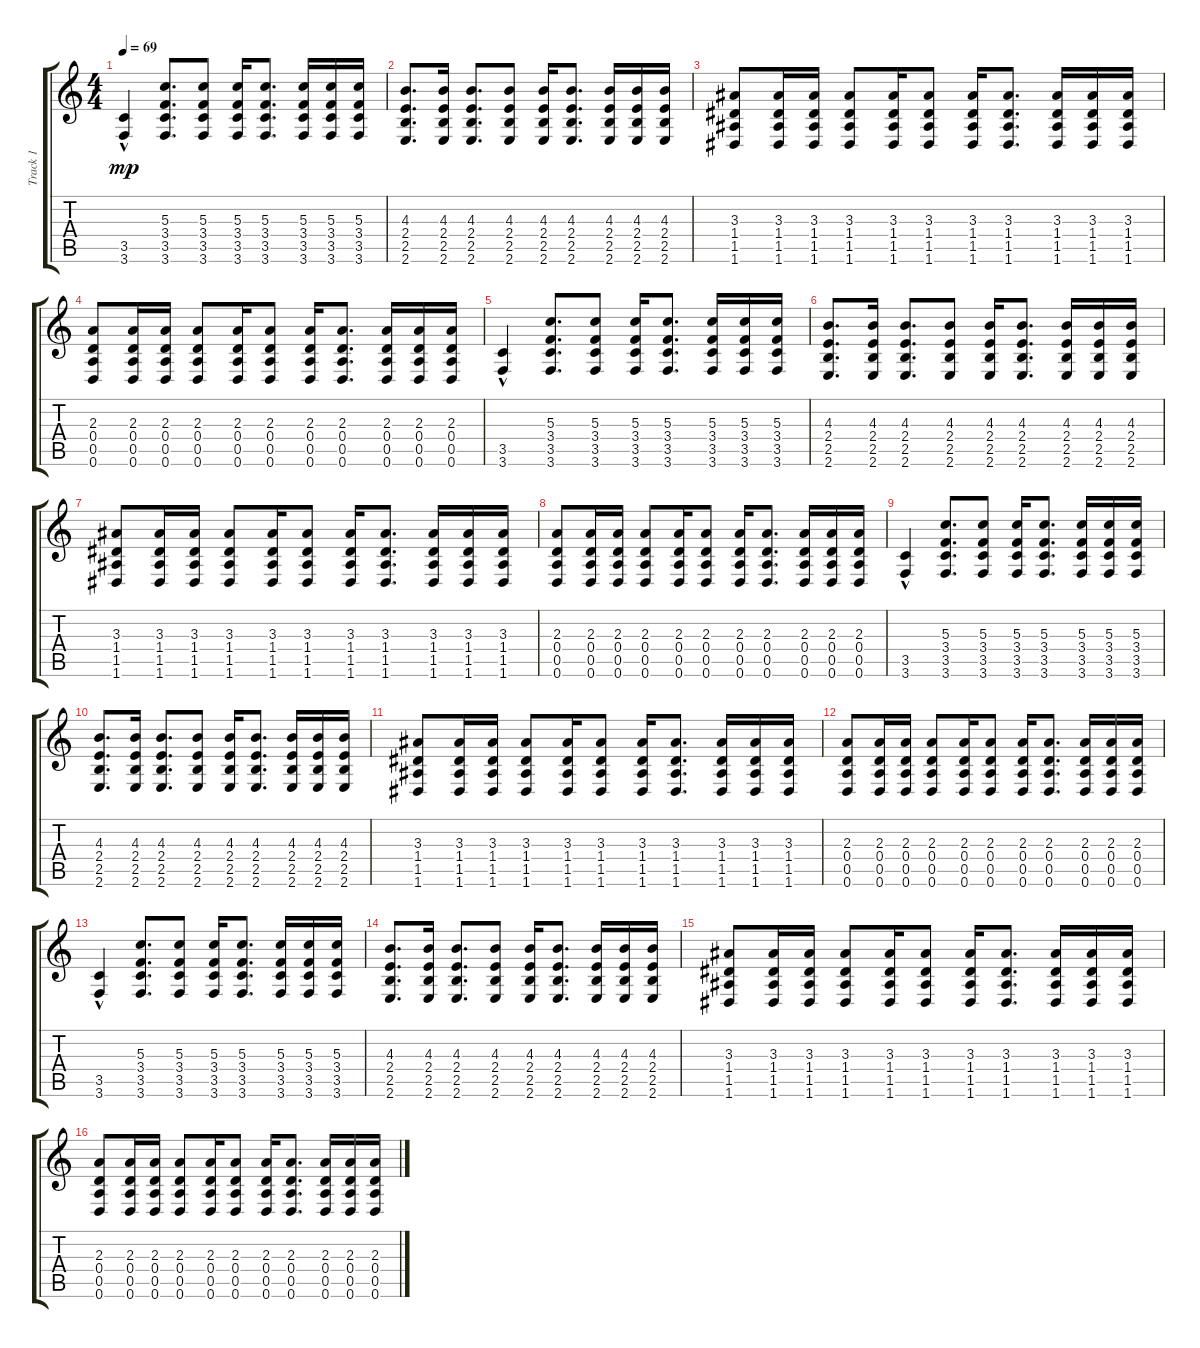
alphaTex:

\track ("Track 1" "Track 1") {instrument electricguitarclean}
\staff {score tabs}
\tuning (E4 B3 G3 D3 A2 D2) {hide}
\ts (4 4)
\tempo 69
\clef g2
\ks c
(3.5{hac} 3.6{hac}).4{dy mp} (5.3 3.4 3.5 3.6).8{d} (5.3 3.4 3.5 3.6).8 (5.3 3.4 3.5 3.6).16 (5.3 3.4 3.5 3.6).8{d} (5.3 3.4 3.5 3.6).16 (5.3 3.4 3.5 3.6).16 (5.3 3.4 3.5 3.6).16 |
(4.3 2.4 2.5 2.6).8{d} (4.3 2.4 2.5 2.6).16 (4.3 2.4 2.5 2.6).8{d} (4.3 2.4 2.5 2.6).8 (4.3 2.4 2.5 2.6).16 (4.3 2.4 2.5 2.6).8{d} (4.3 2.4 2.5 2.6).16 (4.3 2.4 2.5 2.6).16 (4.3 2.4 2.5 2.6).16 |
(3.3 1.4 1.5 1.6).8 (3.3 1.4 1.5 1.6).16 (3.3 1.4 1.5 1.6).16 (3.3 1.4 1.5 1.6).8 (3.3 1.4 1.5 1.6).16 (3.3 1.4 1.5 1.6).8 (3.3 1.4 1.5 1.6).16 (3.3 1.4 1.5 1.6).8{d} (3.3 1.4 1.5 1.6).16 (3.3 1.4 1.5 1.6).16 (3.3 1.4 1.5 1.6).16 |
(2.3 0.4 0.5 0.6).8 (2.3 0.4 0.5 0.6).16 (2.3 0.4 0.5 0.6).16 (2.3 0.4 0.5 0.6).8 (2.3 0.4 0.5 0.6).16 (2.3 0.4 0.5 0.6).8 (2.3 0.4 0.5 0.6).16 (2.3 0.4 0.5 0.6).8{d} (2.3 0.4 0.5 0.6).16 (2.3 0.4 0.5 0.6).16 (2.3 0.4 0.5 0.6).16 |
(3.5{hac} 3.6{hac}).4 (5.3 3.4 3.5 3.6).8{d} (5.3 3.4 3.5 3.6).8 (5.3 3.4 3.5 3.6).16 (5.3 3.4 3.5 3.6).8{d} (5.3 3.4 3.5 3.6).16 (5.3 3.4 3.5 3.6).16 (5.3 3.4 3.5 3.6).16 |
(4.3 2.4 2.5 2.6).8{d} (4.3 2.4 2.5 2.6).16 (4.3 2.4 2.5 2.6).8{d} (4.3 2.4 2.5 2.6).8 (4.3 2.4 2.5 2.6).16 (4.3 2.4 2.5 2.6).8{d} (4.3 2.4 2.5 2.6).16 (4.3 2.4 2.5 2.6).16 (4.3 2.4 2.5 2.6).16 |
(3.3 1.4 1.5 1.6).8 (3.3 1.4 1.5 1.6).16 (3.3 1.4 1.5 1.6).16 (3.3 1.4 1.5 1.6).8 (3.3 1.4 1.5 1.6).16 (3.3 1.4 1.5 1.6).8 (3.3 1.4 1.5 1.6).16 (3.3 1.4 1.5 1.6).8{d} (3.3 1.4 1.5 1.6).16 (3.3 1.4 1.5 1.6).16 (3.3 1.4 1.5 1.6).16 |
(2.3 0.4 0.5 0.6).8 (2.3 0.4 0.5 0.6).16 (2.3 0.4 0.5 0.6).16 (2.3 0.4 0.5 0.6).8 (2.3 0.4 0.5 0.6).16 (2.3 0.4 0.5 0.6).8 (2.3 0.4 0.5 0.6).16 (2.3 0.4 0.5 0.6).8{d} (2.3 0.4 0.5 0.6).16 (2.3 0.4 0.5 0.6).16 (2.3 0.4 0.5 0.6).16 |
(3.5{hac} 3.6{hac}).4 (5.3 3.4 3.5 3.6).8{d} (5.3 3.4 3.5 3.6).8 (5.3 3.4 3.5 3.6).16 (5.3 3.4 3.5 3.6).8{d} (5.3 3.4 3.5 3.6).16 (5.3 3.4 3.5 3.6).16 (5.3 3.4 3.5 3.6).16 |
(4.3 2.4 2.5 2.6).8{d} (4.3 2.4 2.5 2.6).16 (4.3 2.4 2.5 2.6).8{d} (4.3 2.4 2.5 2.6).8 (4.3 2.4 2.5 2.6).16 (4.3 2.4 2.5 2.6).8{d} (4.3 2.4 2.5 2.6).16 (4.3 2.4 2.5 2.6).16 (4.3 2.4 2.5 2.6).16 |
(3.3 1.4 1.5 1.6).8 (3.3 1.4 1.5 1.6).16 (3.3 1.4 1.5 1.6).16 (3.3 1.4 1.5 1.6).8 (3.3 1.4 1.5 1.6).16 (3.3 1.4 1.5 1.6).8 (3.3 1.4 1.5 1.6).16 (3.3 1.4 1.5 1.6).8{d} (3.3 1.4 1.5 1.6).16 (3.3 1.4 1.5 1.6).16 (3.3 1.4 1.5 1.6).16 |
(2.3 0.4 0.5 0.6).8 (2.3 0.4 0.5 0.6).16 (2.3 0.4 0.5 0.6).16 (2.3 0.4 0.5 0.6).8 (2.3 0.4 0.5 0.6).16 (2.3 0.4 0.5 0.6).8 (2.3 0.4 0.5 0.6).16 (2.3 0.4 0.5 0.6).8{d} (2.3 0.4 0.5 0.6).16 (2.3 0.4 0.5 0.6).16 (2.3 0.4 0.5 0.6).16 |
(3.5{hac} 3.6{hac}).4 (5.3 3.4 3.5 3.6).8{d} (5.3 3.4 3.5 3.6).8 (5.3 3.4 3.5 3.6).16 (5.3 3.4 3.5 3.6).8{d} (5.3 3.4 3.5 3.6).16 (5.3 3.4 3.5 3.6).16 (5.3 3.4 3.5 3.6).16 |
(4.3 2.4 2.5 2.6).8{d} (4.3 2.4 2.5 2.6).16 (4.3 2.4 2.5 2.6).8{d} (4.3 2.4 2.5 2.6).8 (4.3 2.4 2.5 2.6).16 (4.3 2.4 2.5 2.6).8{d} (4.3 2.4 2.5 2.6).16 (4.3 2.4 2.5 2.6).16 (4.3 2.4 2.5 2.6).16 |
(3.3 1.4 1.5 1.6).8 (3.3 1.4 1.5 1.6).16 (3.3 1.4 1.5 1.6).16 (3.3 1.4 1.5 1.6).8 (3.3 1.4 1.5 1.6).16 (3.3 1.4 1.5 1.6).8 (3.3 1.4 1.5 1.6).16 (3.3 1.4 1.5 1.6).8{d} (3.3 1.4 1.5 1.6).16 (3.3 1.4 1.5 1.6).16 (3.3 1.4 1.5 1.6).16 |
(2.3 0.4 0.5 0.6).8 (2.3 0.4 0.5 0.6).16 (2.3 0.4 0.5 0.6).16 (2.3 0.4 0.5 0.6).8 (2.3 0.4 0.5 0.6).16 (2.3 0.4 0.5 0.6).8 (2.3 0.4 0.5 0.6).16 (2.3 0.4 0.5 0.6).8{d} (2.3 0.4 0.5 0.6).16 (2.3 0.4 0.5 0.6).16 (2.3 0.4 0.5 0.6).16
